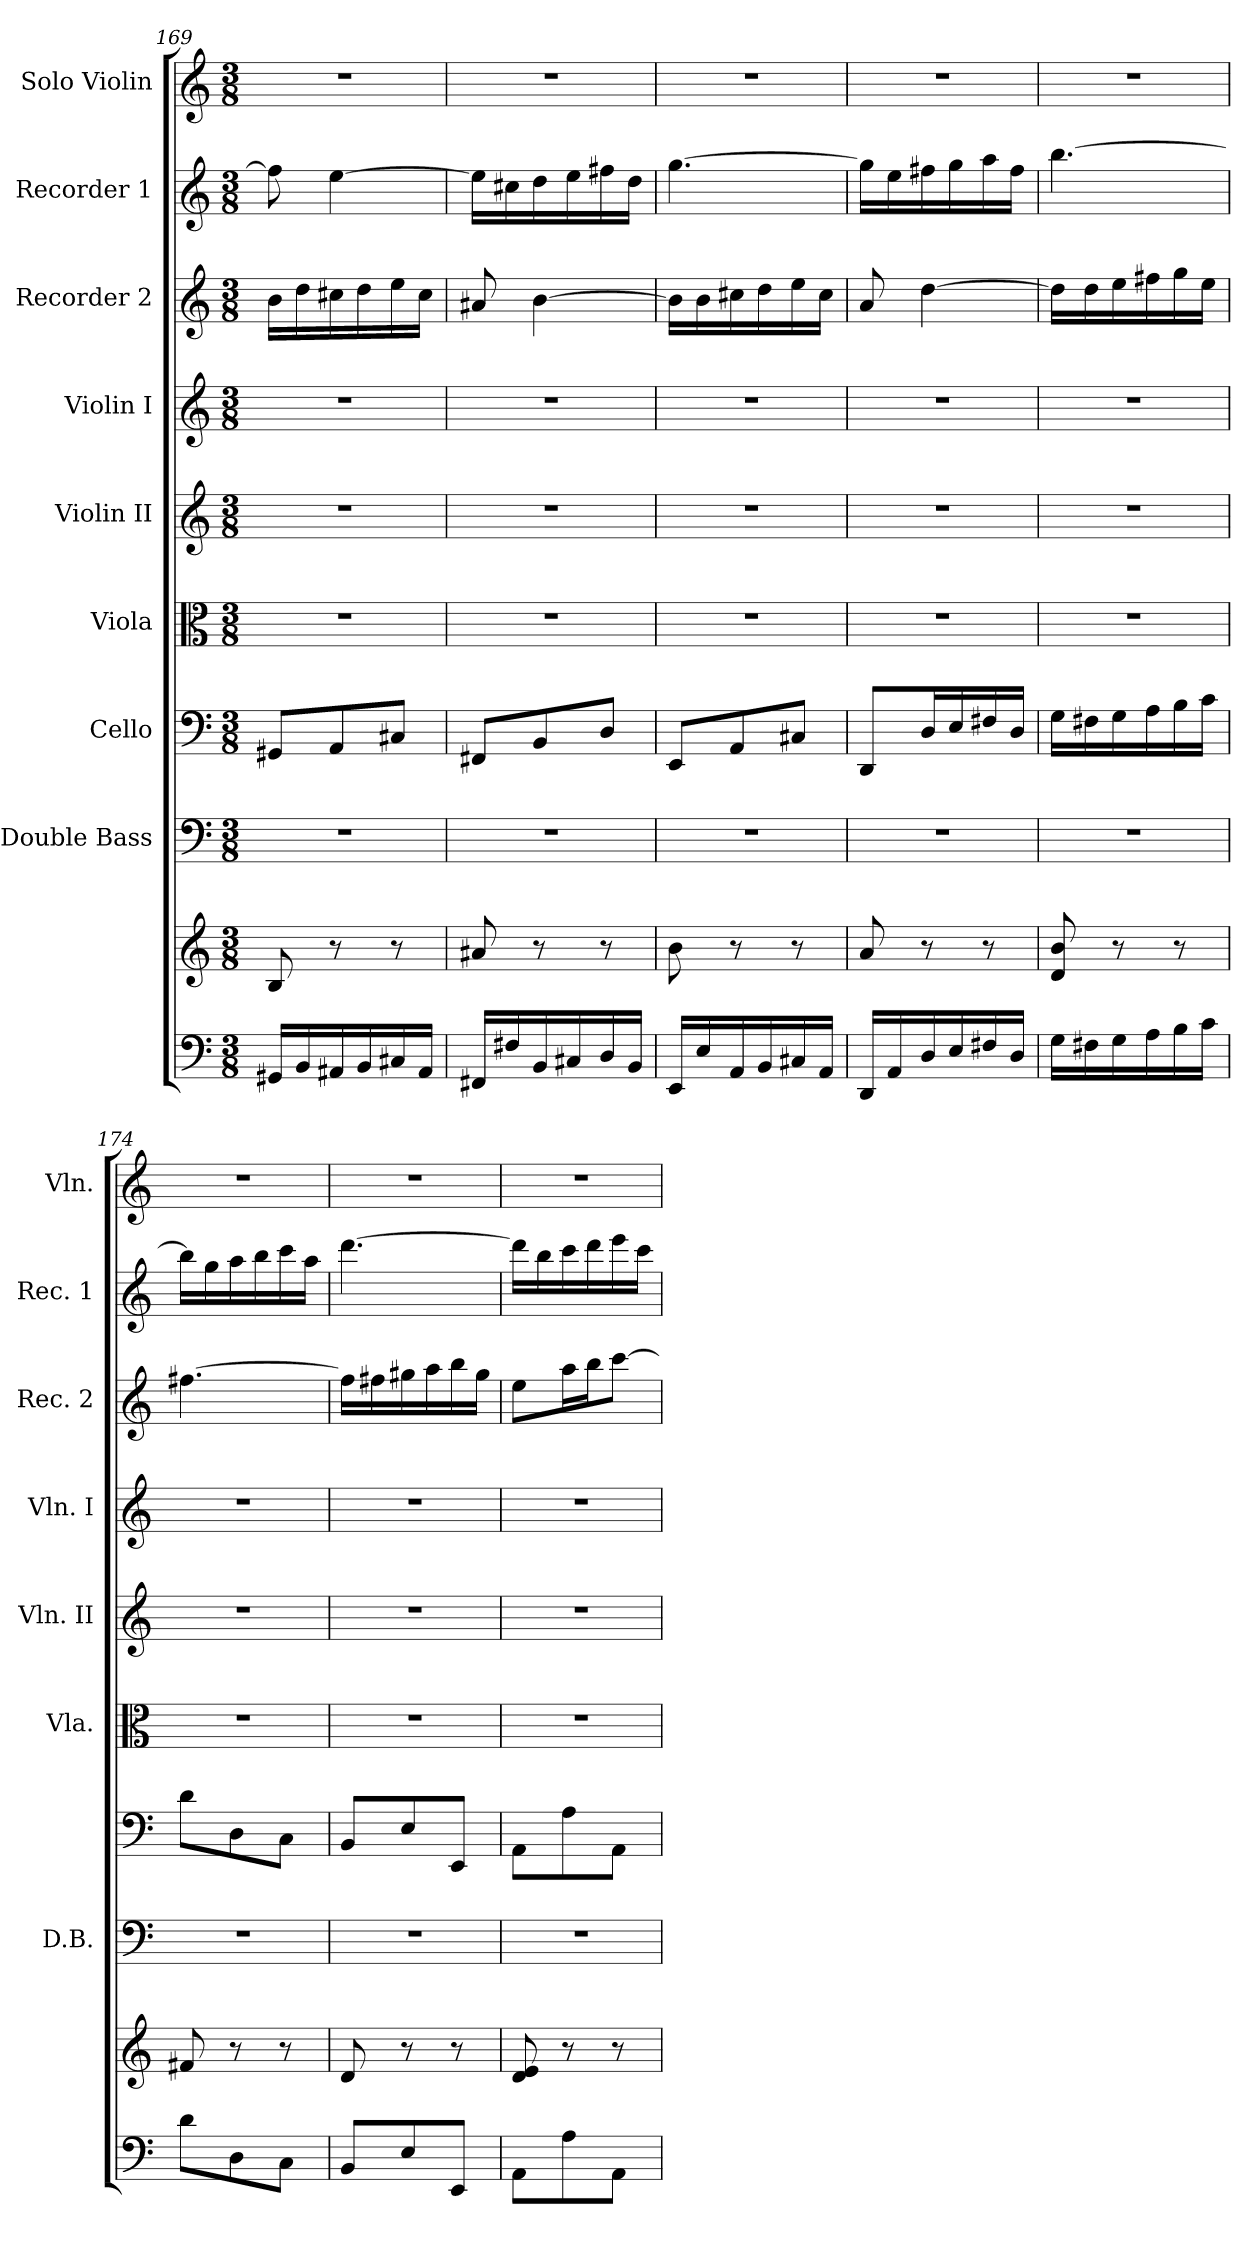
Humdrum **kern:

**kern	**kern	**kern	**kern	**kern	**kern	**kern	**kern	**kern	**kern
*part9	*part9	*part8	*part7	*part6	*part5	*part4	*part3	*part2	*part1
*staff10	*staff9	*staff8	*staff7	*staff6	*staff5	*staff4	*staff3	*staff2	*staff1
*	*	*I"Double Bass	*I"Cello	*I"Viola	*I"Violin II	*I"Violin I	*I"Recorder 2	*I"Recorder 1	*I"Solo Violin
*	*	*I'D.B.	*	*I'Vla.	*I'Vln. II	*I'Vln. I	*I'Rec. 2	*I'Rec. 1	*I'Vln.
*clefF4	*clefG2	*clefF4	*clefF4	*clefC3	*clefG2	*clefG2	*clefG2	*clefG2	*clefG2
*	*	*ITrd7c12	*	*	*	*	*	*	*
*M3/8	*M3/8	*M3/8	*M3/8	*M3/8	*M3/8	*M3/8	*M3/8	*M3/8	*M3/8
=169	=169	=169	=169	=169	=169	=169	=169	=169	=169
16GG#/LL	8B/	4.r	8GG#/L	4.r	4.r	4.r	16b\LL	8ff#\]	4.r
16BB/	.	.	.	.	.	.	16dd\	.	.
16AA#/	8r	.	8AA/	.	.	.	16cc#\	[4ee\	.
16BB/	.	.	.	.	.	.	16dd\	.	.
16C#/	8r	.	8C#/J	.	.	.	16ee\	.	.
16AA#/JJ	.	.	.	.	.	.	16cc#\JJ	.	.
=170	=170	=170	=170	=170	=170	=170	=170	=170	=170
16FF#/LL	8a#/	4.r	8FF#/L	4.r	4.r	4.r	8a#/	16ee\LL]	4.r
16F#/	.	.	.	.	.	.	.	16cc#\	.
16BB/	8r	.	8BB/	.	.	.	[4b\	16dd\	.
16C#/	.	.	.	.	.	.	.	16ee\	.
16D/	8r	.	8D/J	.	.	.	.	16ff#\	.
16BB/JJ	.	.	.	.	.	.	.	16dd\JJ	.
!!LO:LB:g=z
=171	=171	=171	=171	=171	=171	=171	=171	=171	=171
16EE/LL	8b\	4.r	8EE/L	4.r	4.r	4.r	16b\LL]	[4.gg\	4.r
16E/	.	.	.	.	.	.	16b\	.	.
16AA/	8r	.	8AA/	.	.	.	16cc#\	.	.
16BB/	.	.	.	.	.	.	16dd\	.	.
16C#/	8r	.	8C#/J	.	.	.	16ee\	.	.
16AA/JJ	.	.	.	.	.	.	16cc#\JJ	.	.
=172	=172	=172	=172	=172	=172	=172	=172	=172	=172
16DD/LL	8a/	4.r	8DD/L	4.r	4.r	4.r	8a/	16gg\LL]	4.r
16AA/	.	.	.	.	.	.	.	16ee\	.
16D/	8r	.	16D/L	.	.	.	[4dd\	16ff#\	.
16E/	.	.	16E/	.	.	.	.	16gg\	.
16F#/	8r	.	16F#/	.	.	.	.	16aa\	.
16D/JJ	.	.	16D/JJ	.	.	.	.	16ff#\JJ	.
=173	=173	=173	=173	=173	=173	=173	=173	=173	=173
16G\LL	8d/ 8b/	4.r	16G\LL	4.r	4.r	4.r	16dd\LL]	[4.bb\	4.r
16F#\	.	.	16F#\	.	.	.	16dd\	.	.
16G\	8r	.	16G\	.	.	.	16ee\	.	.
16A\	.	.	16A\	.	.	.	16ff#\	.	.
16B\	8r	.	16B\	.	.	.	16gg\	.	.
16c\JJ	.	.	16c\JJ	.	.	.	16ee\JJ	.	.
=174	=174	=174	=174	=174	=174	=174	=174	=174	=174
8d\L	8f#/	4.r	8d\L	4.r	4.r	4.r	[4.ff#\	16bb\LL]	4.r
.	.	.	.	.	.	.	.	16gg\	.
8D\	8r	.	8D\	.	.	.	.	16aa\	.
.	.	.	.	.	.	.	.	16bb\	.
8C\J	8r	.	8C\J	.	.	.	.	16ccc\	.
.	.	.	.	.	.	.	.	16aa\JJ	.
=175	=175	=175	=175	=175	=175	=175	=175	=175	=175
8BB/L	8d/	4.r	8BB/L	4.r	4.r	4.r	16ff#\LL]	[4.ddd\	4.r
.	.	.	.	.	.	.	16ff#\	.	.
8E/	8r	.	8E/	.	.	.	16gg#\	.	.
.	.	.	.	.	.	.	16aa\	.	.
8EE/J	8r	.	8EE/J	.	.	.	16bb\	.	.
.	.	.	.	.	.	.	16gg#\JJ	.	.
=176	=176	=176	=176	=176	=176	=176	=176	=176	=176
8AA\L	8d/ 8e/	4.r	8AA\L	4.r	4.r	4.r	8ee\L	16ddd\LL]	4.r
.	.	.	.	.	.	.	.	16bb\	.
8A\	8r	.	8A\	.	.	.	16aa\L	16ccc\	.
.	.	.	.	.	.	.	16bb\J	16ddd\	.
8AA\J	8r	.	8AA\J	.	.	.	[8ccc\J	16eee\	.
.	.	.	.	.	.	.	.	16ccc\JJ	.
=	=	=	=	=	=	=	=	=	=
*-	*-	*-	*-	*-	*-	*-	*-	*-	*-
